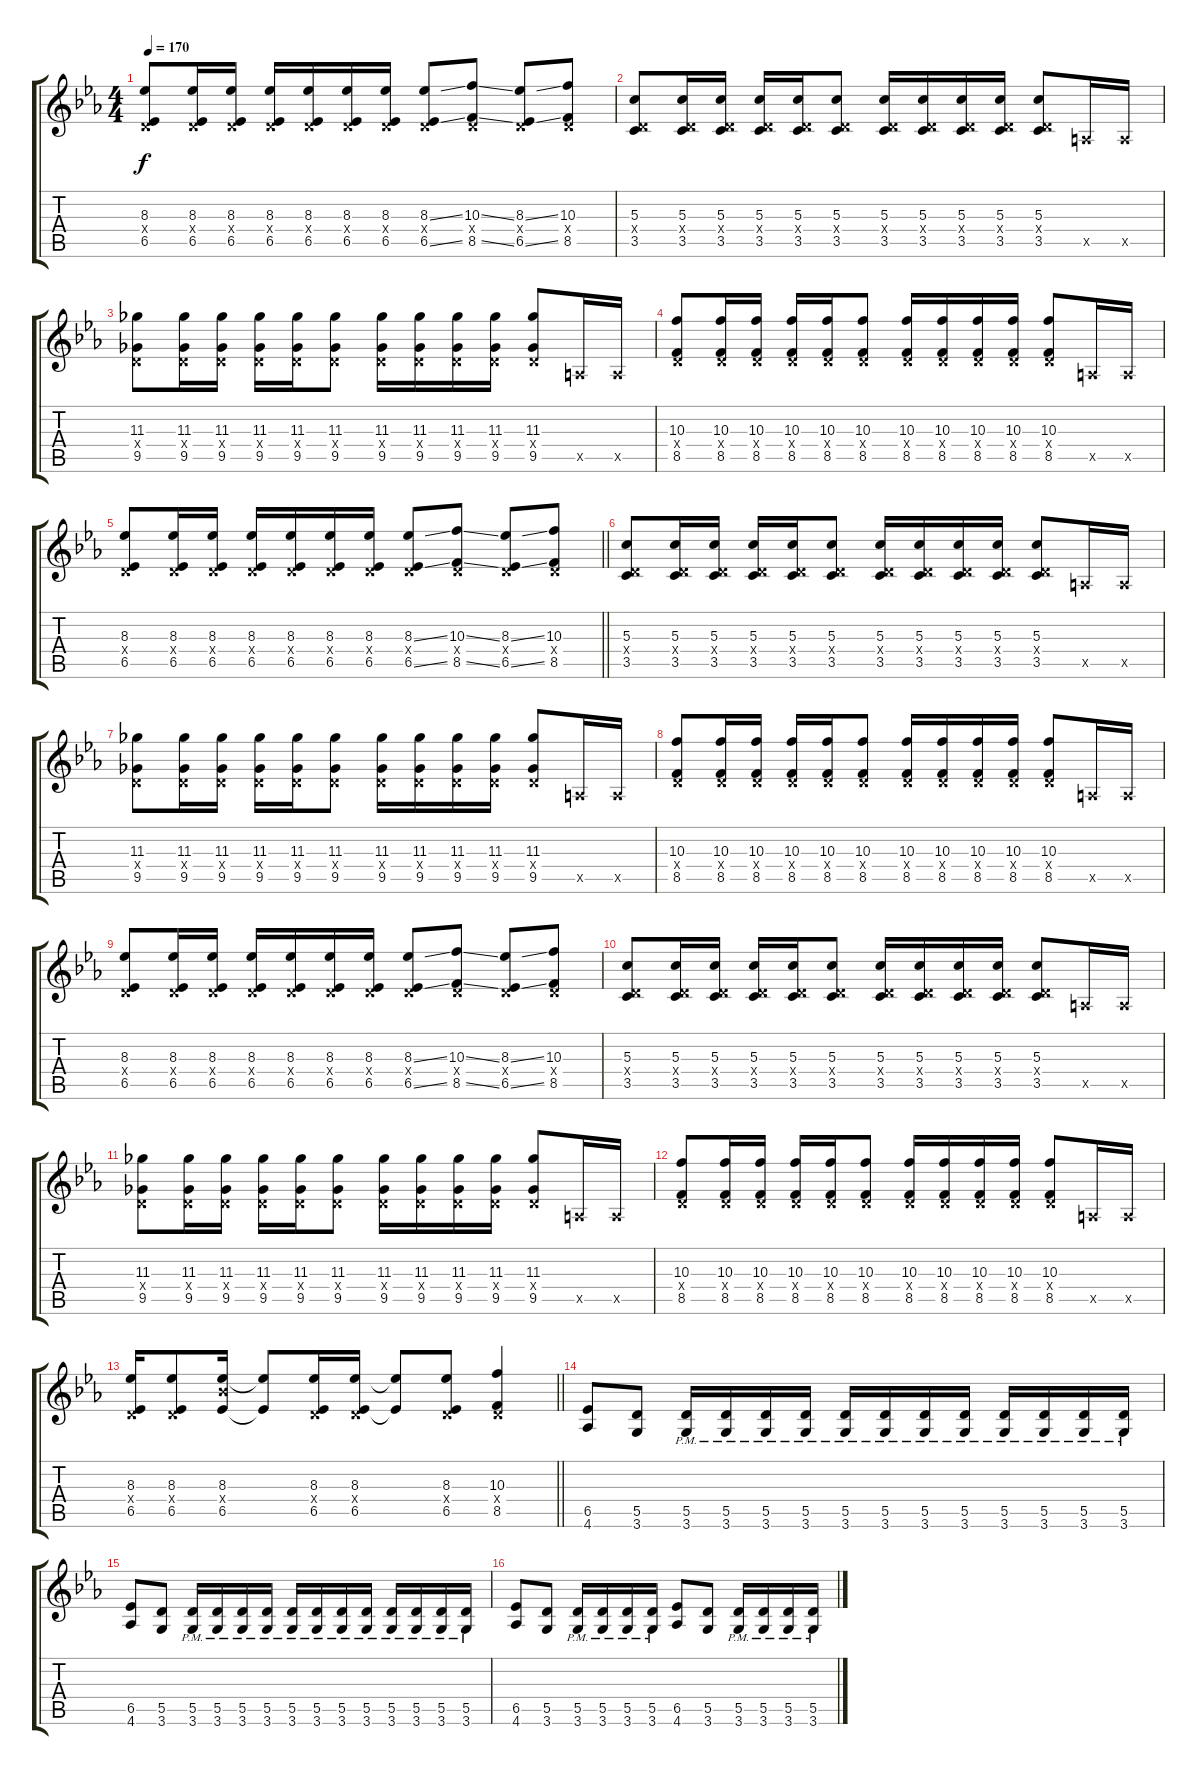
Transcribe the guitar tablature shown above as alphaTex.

\track "" {instrument distortionguitar}
\staff {score tabs}
\tuning (E4 B3 G3 D3 A2 E2) {hide}
\ts (4 4)
\tempo 170
\clef g2
\ks eb
(8.3 0.4{x} 6.5).8{dy f} (8.3 0.4{x} 6.5).16 (8.3 0.4{x} 6.5).16 (8.3 0.4{x} 6.5).16 (8.3 0.4{x} 6.5).16 (8.3 0.4{x} 6.5).16 (8.3 0.4{x} 6.5).16 (8.3{ss} 0.4{x} 6.5{ss}).8 (10.3{ss} 0.4{x} 8.5{ss}).8 (8.3{ss} 0.4{x} 6.5{ss}).8 (10.3 0.4{x} 8.5).8 |
(5.3 0.4{x} 3.5).8 (5.3 0.4{x} 3.5).16 (5.3 0.4{x} 3.5).16 (5.3 0.4{x} 3.5).16 (5.3 0.4{x} 3.5).16 (5.3 0.4{x} 3.5).8 (5.3 0.4{x} 3.5).16 (5.3 0.4{x} 3.5).16 (5.3 0.4{x} 3.5).16 (5.3 0.4{x} 3.5).16 (5.3 0.4{x} 3.5).8 0.5{x}.16 0.5{x}.16 |
(11.3 0.4{x} 9.5).8 (11.3 0.4{x} 9.5).16 (11.3 0.4{x} 9.5).16 (11.3 0.4{x} 9.5).16 (11.3 0.4{x} 9.5).16 (11.3 0.4{x} 9.5).8 (11.3 0.4{x} 9.5).16 (11.3 0.4{x} 9.5).16 (11.3 0.4{x} 9.5).16 (11.3 0.4{x} 9.5).16 (11.3 0.4{x} 9.5).8 0.5{x}.16 0.5{x}.16 |
(10.3 0.4{x} 8.5).8 (10.3 0.4{x} 8.5).16 (10.3 0.4{x} 8.5).16 (10.3 0.4{x} 8.5).16 (10.3 0.4{x} 8.5).16 (10.3 0.4{x} 8.5).8 (10.3 0.4{x} 8.5).16 (10.3 0.4{x} 8.5).16 (10.3 0.4{x} 8.5).16 (10.3 0.4{x} 8.5).16 (10.3 0.4{x} 8.5).8 0.5{x}.16 0.5{x}.16 |
\barLineRight lightlight
(8.3 0.4{x} 6.5).8 (8.3 0.4{x} 6.5).16 (8.3 0.4{x} 6.5).16 (8.3 0.4{x} 6.5).16 (8.3 0.4{x} 6.5).16 (8.3 0.4{x} 6.5).16 (8.3 0.4{x} 6.5).16 (8.3{ss} 0.4{x} 6.5{ss}).8 (10.3{ss} 0.4{x} 8.5{ss}).8 (8.3{ss} 0.4{x} 6.5{ss}).8 (10.3 0.4{x} 8.5).8 |
(5.3 0.4{x} 3.5).8 (5.3 0.4{x} 3.5).16 (5.3 0.4{x} 3.5).16 (5.3 0.4{x} 3.5).16 (5.3 0.4{x} 3.5).16 (5.3 0.4{x} 3.5).8 (5.3 0.4{x} 3.5).16 (5.3 0.4{x} 3.5).16 (5.3 0.4{x} 3.5).16 (5.3 0.4{x} 3.5).16 (5.3 0.4{x} 3.5).8 0.5{x}.16 0.5{x}.16 |
(11.3 0.4{x} 9.5).8 (11.3 0.4{x} 9.5).16 (11.3 0.4{x} 9.5).16 (11.3 0.4{x} 9.5).16 (11.3 0.4{x} 9.5).16 (11.3 0.4{x} 9.5).8 (11.3 0.4{x} 9.5).16 (11.3 0.4{x} 9.5).16 (11.3 0.4{x} 9.5).16 (11.3 0.4{x} 9.5).16 (11.3 0.4{x} 9.5).8 0.5{x}.16 0.5{x}.16 |
(10.3 0.4{x} 8.5).8 (10.3 0.4{x} 8.5).16 (10.3 0.4{x} 8.5).16 (10.3 0.4{x} 8.5).16 (10.3 0.4{x} 8.5).16 (10.3 0.4{x} 8.5).8 (10.3 0.4{x} 8.5).16 (10.3 0.4{x} 8.5).16 (10.3 0.4{x} 8.5).16 (10.3 0.4{x} 8.5).16 (10.3 0.4{x} 8.5).8 0.5{x}.16 0.5{x}.16 |
(8.3 0.4{x} 6.5).8 (8.3 0.4{x} 6.5).16 (8.3 0.4{x} 6.5).16 (8.3 0.4{x} 6.5).16 (8.3 0.4{x} 6.5).16 (8.3 0.4{x} 6.5).16 (8.3 0.4{x} 6.5).16 (8.3{ss} 0.4{x} 6.5{ss}).8 (10.3{ss} 0.4{x} 8.5{ss}).8 (8.3{ss} 0.4{x} 6.5{ss}).8 (10.3 0.4{x} 8.5).8 |
(5.3 0.4{x} 3.5).8 (5.3 0.4{x} 3.5).16 (5.3 0.4{x} 3.5).16 (5.3 0.4{x} 3.5).16 (5.3 0.4{x} 3.5).16 (5.3 0.4{x} 3.5).8 (5.3 0.4{x} 3.5).16 (5.3 0.4{x} 3.5).16 (5.3 0.4{x} 3.5).16 (5.3 0.4{x} 3.5).16 (5.3 0.4{x} 3.5).8 0.5{x}.16 0.5{x}.16 |
(11.3 0.4{x} 9.5).8 (11.3 0.4{x} 9.5).16 (11.3 0.4{x} 9.5).16 (11.3 0.4{x} 9.5).16 (11.3 0.4{x} 9.5).16 (11.3 0.4{x} 9.5).8 (11.3 0.4{x} 9.5).16 (11.3 0.4{x} 9.5).16 (11.3 0.4{x} 9.5).16 (11.3 0.4{x} 9.5).16 (11.3 0.4{x} 9.5).8 0.5{x}.16 0.5{x}.16 |
(10.3 0.4{x} 8.5).8 (10.3 0.4{x} 8.5).16 (10.3 0.4{x} 8.5).16 (10.3 0.4{x} 8.5).16 (10.3 0.4{x} 8.5).16 (10.3 0.4{x} 8.5).8 (10.3 0.4{x} 8.5).16 (10.3 0.4{x} 8.5).16 (10.3 0.4{x} 8.5).16 (10.3 0.4{x} 8.5).16 (10.3 0.4{x} 8.5).8 0.5{x}.16 0.5{x}.16 |
\barLineRight lightlight
(8.3 0.4{x} 6.5).16 (8.3 0.4{x} 6.5).8 (8.3 8.4{x} 6.5).16 (8.3{t} 6.5{t}).8 (8.3 0.4{x} 6.5).16 (8.3 0.4{x} 6.5).16 (8.3{t} 6.5{t}).8 (8.3 0.4{x} 6.5).8 (10.3 0.4{x} 8.5).4 |
(6.5 4.6).8 (5.5 3.6).8 (5.5{pm} 3.6{pm}).16 (5.5{pm} 3.6{pm}).16 (5.5{pm} 3.6{pm}).16 (5.5{pm} 3.6{pm}).16 (5.5{pm} 3.6{pm}).16 (5.5{pm} 3.6{pm}).16 (5.5{pm} 3.6{pm}).16 (5.5{pm} 3.6{pm}).16 (5.5{pm} 3.6{pm}).16 (5.5{pm} 3.6{pm}).16 (5.5{pm} 3.6{pm}).16 (5.5{pm} 3.6{pm}).16 |
(6.5 4.6).8 (5.5 3.6).8 (5.5{pm} 3.6{pm}).16 (5.5{pm} 3.6{pm}).16 (5.5{pm} 3.6{pm}).16 (5.5{pm} 3.6{pm}).16 (5.5{pm} 3.6{pm}).16 (5.5{pm} 3.6{pm}).16 (5.5{pm} 3.6{pm}).16 (5.5{pm} 3.6{pm}).16 (5.5{pm} 3.6{pm}).16 (5.5{pm} 3.6{pm}).16 (5.5{pm} 3.6{pm}).16 (5.5{pm} 3.6{pm}).16 |
(6.5 4.6).8 (5.5 3.6).8 (5.5{pm} 3.6{pm}).16 (5.5{pm} 3.6{pm}).16 (5.5{pm} 3.6{pm}).16 (5.5{pm} 3.6{pm}).16 (6.5 4.6).8 (5.5 3.6).8 (5.5{pm} 3.6{pm}).16 (5.5{pm} 3.6{pm}).16 (5.5{pm} 3.6{pm}).16 (5.5{pm} 3.6{pm}).16
